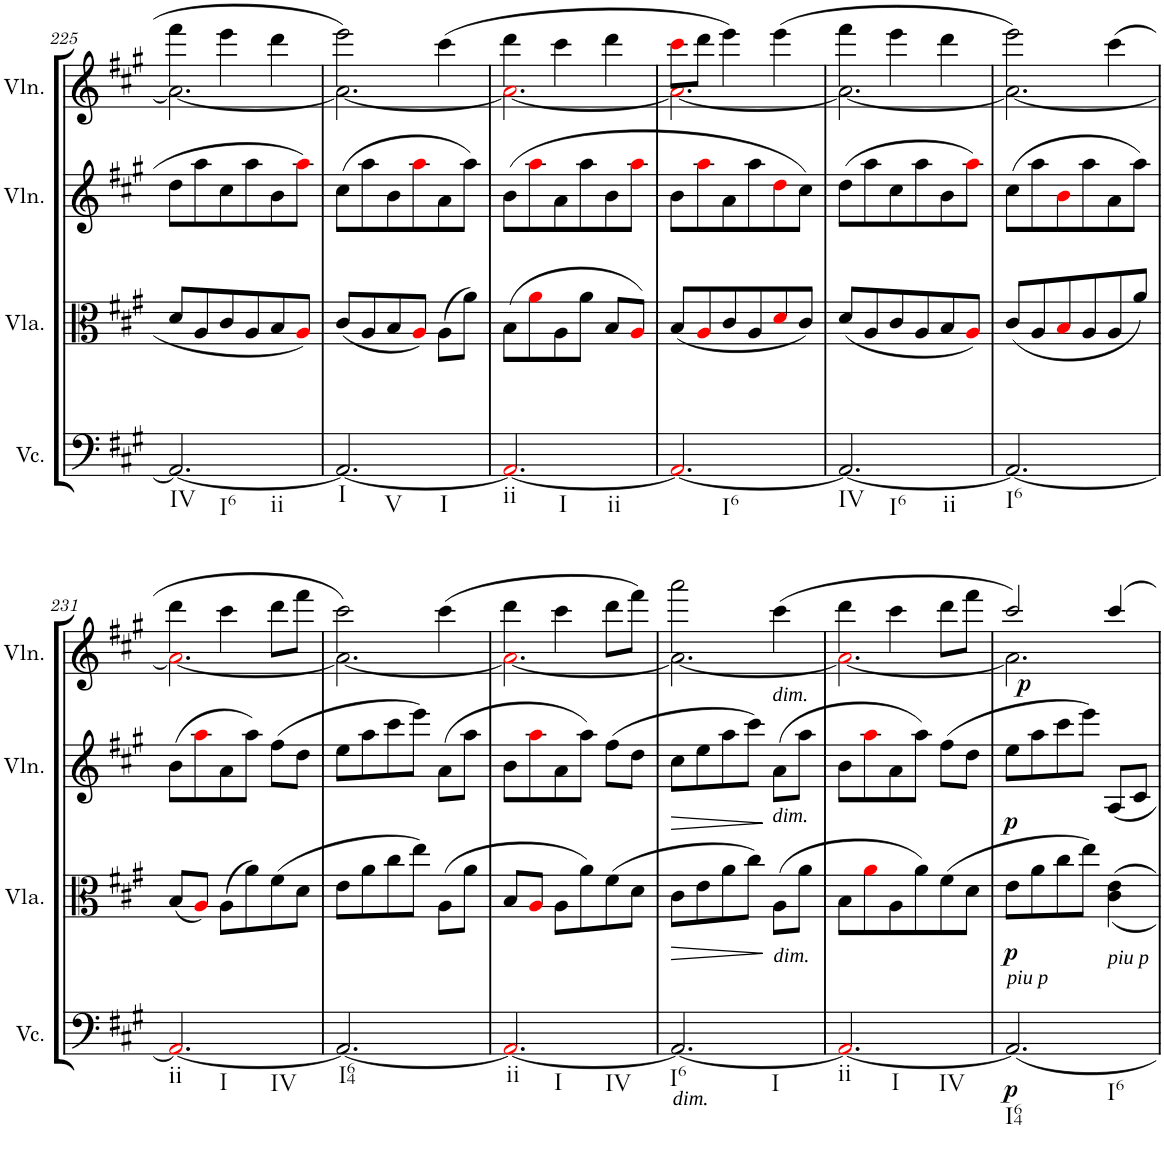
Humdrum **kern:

**kern	**dynam	**kern	**dynam	**kern	**dynam	**kern	**dynam
*part4	*part4	*part3	*part3	*part2	*part2	*part1	*part1
*staff4	*staff4	*staff3	*staff3	*staff2	*staff2	*staff1	*staff1
*I"Violoncello	*	*I"Viola	*	*I"Violin	*	*I"Violin	*
*I'Vc.	*	*I'Vla.	*	*I'Vln.	*	*I'Vln.	*
!!LO:PB:g=z
*clefF4	*	*clefC3	*	*clefG2	*	*clefG2	*
*k[f#c#g#]	*	*k[f#c#g#]	*	*k[f#c#g#]	*	*k[f#c#g#]	*
*M3/4	*	*M3/4	*	*M3/4	*	*M3/4	*
=225	=225	=225	=225	=225	=225	=225	=225
*	*	*	*	*	*	*^	*
!LO:TX:b:t=IV	!	!	!	!	!	!	!	!
!LO:TX:b:t=I6	!	!	!	!	!	!	!	!
!LO:TX:b:t=ii	!	!	!	!	!	!	!	!
2.AA/_	.	8d/L	.	8dd\L	.	4fff#\	2.a\_	.
.	.	8A/	.	8aa\	.	.	.	.
.	.	8c#/	.	8cc#\	.	4eee\	.	.
.	.	8A/	.	8aa\	.	.	.	.
.	.	8B/	.	8b\	.	4ddd\	.	.
.	.	8Ai/J	.	8aai\J	.	.	.	.
=226	=226	=226	=226	=226	=226	=226	=226	=226
!LO:TX:b:t=I	!	!	!	!	!	!	!	!
!LO:TX:b:t=V	!	!	!	!	!	!	!	!
!LO:TX:b:t=I	!	!	!	!	!	!	!	!
2.AA/_	.	(8c#/L	.	(8cc#\L	.	2eee\	2.a\_	.
.	.	8A/	.	8aa\	.	.	.	.
.	.	8B/	.	8b\	.	.	.	.
.	.	8Ai/J)	.	8aai\	.	.	.	.
.	.	(8A\L	.	8a\	.	(>4ccc#\	.	.
.	.	8a\J)	.	8aa\J)	.	.	.	.
=227	=227	=227	=227	=227	=227	=227	=227	=227
!LO:TX:b:t=ii	!	!	!	!	!	!	!	!
!LO:TX:b:t=I	!	!	!	!	!	!	!	!
!LO:TX:b:t=ii	!	!	!	!	!	!	!	!
2.AAi/_	.	(8B\L	.	(8b\L	.	4ddd\	2.ai\_	.
.	.	8ai\	.	8aai\	.	.	.	.
.	.	8A\	.	8a\	.	4ccc#\	.	.
.	.	8a\J	.	8aa\	.	.	.	.
.	.	8B/L	.	8b\	.	4ddd\	.	.
.	.	8Ai/J)	.	8aai\J	.	.	.	.
=228	=228	=228	=228	=228	=228	=228	=228	=228
!LO:TX:b:t=I6	!	!	!	!	!	!	!	!
2.AAi/_	.	(8B/L	.	8b\L	.	8ccc#i\L	2.ai\_	.
.	.	8Ai/	.	8aai\	.	8ddd\J	.	.
.	.	8c#/	.	8a\	.	4eee\)	.	.
.	.	8A/	.	8aa\	.	.	.	.
.	.	8di/	.	8ddi\	.	(>4eee\	.	.
.	.	8c#/J)	.	8cc#\J)	.	.	.	.
=229	=229	=229	=229	=229	=229	=229	=229	=229
!LO:TX:b:t=IV	!	!	!	!	!	!	!	!
!LO:TX:b:t=I6	!	!	!	!	!	!	!	!
!LO:TX:b:t=ii	!	!	!	!	!	!	!	!
2.AA/_	.	(8d/L	.	(8dd\L	.	4fff#\	2.a\_	.
.	.	8A/	.	8aa\	.	.	.	.
.	.	8c#/	.	8cc#\	.	4eee\	.	.
.	.	8A/	.	8aa\	.	.	.	.
.	.	8B/	.	8b\	.	4ddd\	.	.
.	.	8Ai/J)	.	8aai\J)	.	.	.	.
=230	=230	=230	=230	=230	=230	=230	=230	=230
!LO:TX:b:t=I6	!	!	!	!	!	!	!	!
2.AA/_	.	(8c#/L	.	(8cc#\L	.	2eee\)	2.a\_	.
.	.	8A/	.	8aa\	.	.	.	.
.	.	8Bi/	.	8bi\	.	.	.	.
.	.	8A/	.	8aa\	.	.	.	.
.	.	8A/	.	8a\	.	(>4ccc#\	.	.
.	.	8a/J)	.	8aa\J)	.	.	.	.
!!LO:LB:g=z	!!
=231	=231	=231	=231	=231	=231	=231	=231	=231
!LO:TX:b:t=ii	!	!	!	!	!	!	!	!
!LO:TX:b:t=I	!	!	!	!	!	!	!	!
!LO:TX:b:t=IV	!	!	!	!	!	!	!	!
2.AAi/_	.	(8B/L	.	(8b\L	.	4ddd\	2.ai\_	.
.	.	8Ai/J)	.	8aai\	.	.	.	.
.	.	(8A\L	.	8a\	.	4ccc#\	.	.
.	.	8a\)	.	8aa\J)	.	.	.	.
.	.	(8f#\	.	(8ff#\L	.	8ddd\L	.	.
.	.	8d\J	.	8dd\J	.	8fff#\J	.	.
=232	=232	=232	=232	=232	=232	=232	=232	=232
!LO:TX:b:t=I64	!	!	!	!	!	!	!	!
2.AA/_	.	8e\L	.	8ee\L	.	2ccc#\)	2.a\_	.
.	.	8a\	.	8aa\	.	.	.	.
.	.	8cc#\	.	8ccc#\	.	.	.	.
.	.	8ee\J)	.	8eee\J)	.	.	.	.
.	.	(8A\L	.	(8a\L	.	(>4ccc#\	.	.
.	.	8a\J	.	8aa\J	.	.	.	.
=233	=233	=233	=233	=233	=233	=233	=233	=233
!LO:TX:b:t=ii	!	!	!	!	!	!	!	!
!LO:TX:b:t=I	!	!	!	!	!	!	!	!
!LO:TX:b:t=IV	!	!	!	!	!	!	!	!
2.AAi/_	.	8B/L	.	8b\L	.	4ddd\	2.ai\_	.
.	.	8Ai/J	.	8aai\	.	.	.	.
.	.	8A\L	.	8a\	.	4ccc#\	.	.
.	.	8a\)	.	8aa\J)	.	.	.	.
.	.	(8f#\	.	(8ff#\L	.	8ddd\L	.	.
.	.	8d\J	.	8dd\J	.	8fff#\J)	.	.
=234	=234	=234	=234	=234	=234	=234	=234	=234
!LO:TX:b:i:t=dim.	!	!	!	!	!	!	!	!
!LO:TX:b:t=I6	!	!	!	!	!	!	!	!
!LO:TX:b:t=I	!	!	!	!	!	!	!	!
!	!	!	!LO:HP:b	!	!LO:HP:b	!	!	!
2.AA/_	.	8c#\L	>	8cc#\L	>	2aaa\	2.a\_	.
.	.	8e\	.	8ee\	.	.	.	.
.	.	8a\	.	8aa\	.	.	.	.
.	.	8cc#\J)	.	8ccc#\J)	.	.	.	.
!	!	!	!	!	!	!LO:TX:b:i:t=dim.	!	!
!	!	!	!	!LO:TX:b:i:t=dim.	!	!	!	!
!	!	!LO:TX:b:i:t=dim.	!	!	!	!	!	!
.	.	(8A\L	]	(8a\L	]	(>4ccc#\	.	.
.	.	8a\J	.	8aa\J	.	.	.	.
=235	=235	=235	=235	=235	=235	=235	=235	=235
!LO:TX:b:t=ii	!	!	!	!	!	!	!	!
!LO:TX:b:t=I	!	!	!	!	!	!	!	!
!LO:TX:b:t=IV	!	!	!	!	!	!	!	!
2.AAi/_	.	8B\L	.	8b\L	.	4ddd\	2.ai\_	.
.	.	8ai\	.	8aai\	.	.	.	.
.	.	8A\	.	8a\	.	4ccc#\	.	.
.	.	8a\)	.	8aa\J)	.	.	.	.
.	.	(8f#\	.	(8ff#\L	.	8ddd\L	.	.
.	.	8d\J	.	8dd\J	.	8fff#\J	.	.
=236	=236	=236	=236	=236	=236	=236	=236	=236
!LO:TX:a:i:t=piu p	!	!	!	!	!	!	!	!
!LO:TX:b:t=I64	!	!	!	!	!	!	!	!
!LO:TX:b:t=I6	!	!	!	!	!	!	!	!
!	!LO:DY:b	!	!LO:DY:b	!	!LO:DY:b	!	!	!LO:DY:b
2.AA/]	p	8e\L	p	8ee\L	p	2ccc#/)	2.a\]	p
.	.	8a\	.	8aa\	.	.	.	.
.	.	8cc#\	.	8ccc#\	.	.	.	.
.	.	8ee\J)	.	8eee\J)	.	.	.	.
!	!	!LO:TX:b:i:t=piu p	!	!	!	!	!	!
.	.	4c#\ 4e\	.	8A/L	.	4ccc#/	.	.
.	.	.	.	8c#/J	.	.	.	.
*	*	*	*	*	*	*v	*v	*
=	=	=	=	=	=	=	=
*-	*-	*-	*-	*-	*-	*-	*-
